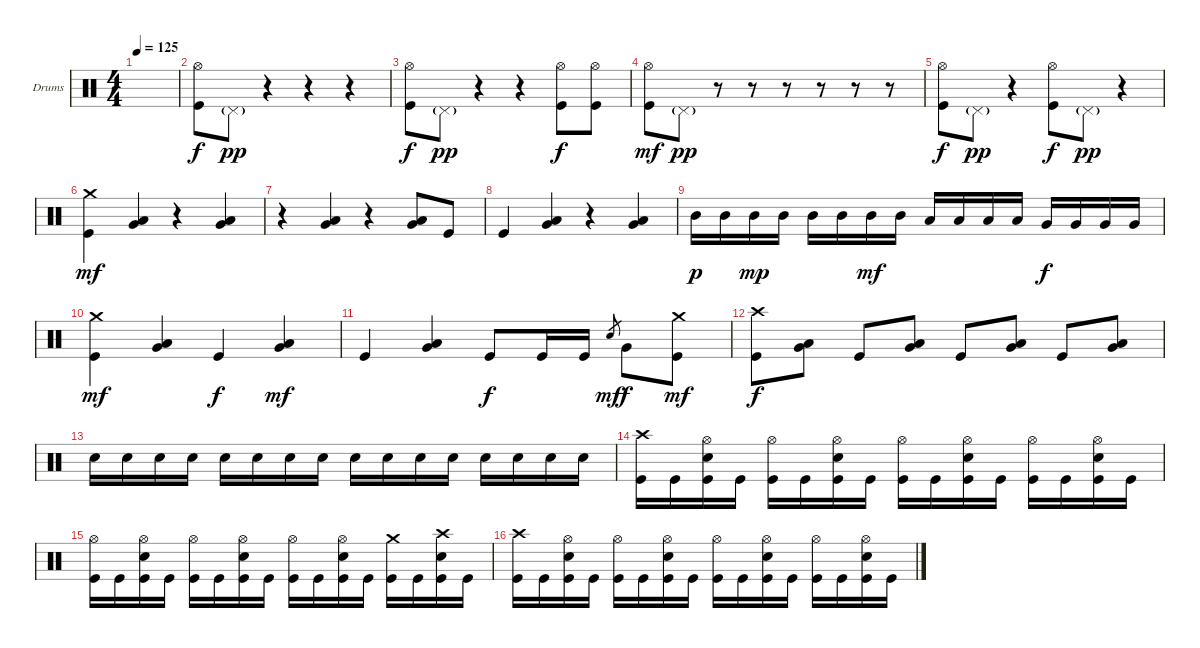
\defaultSystemsLayout 4
\bracketExtendMode groupsimilarinstruments
\firstSystemTrackNameOrientation horizontal
\otherSystemsTrackNameOrientation horizontal
\track ("Michael Thomas" "Drums") {instrument percussion}
\staff {score}
\articulation defaults
\ts (4 4)
\tempo 125
\clef neutral
\scale
0.474178
\ks c
|
\scale
0.262911 ("Hi-Hat (open)" "Kick (hit)").8 "Pedal Hi-Hat (hit)"{g}.8{dy pp} r.4 r.4 r.4 |
\scale
0.262911 ("Hi-Hat (open)" "Kick (hit)").8{dy f} "Pedal Hi-Hat (hit)"{g}.8{dy pp} r.4 r.4 ("Hi-Hat (open)" "Kick (hit)").8{dy f} ("Hi-Hat (open)" "Kick (hit)").8 |
\scale
0.333333 ("Hi-Hat (open)" "Kick (hit)").8{dy mf} "Pedal Hi-Hat (hit)"{g}.8{dy pp} r.8 r.8 r.8 r.8 r.8 r.8 |
\scale
0.333333 ("Hi-Hat (open)" "Kick (hit)").8{dy f} "Pedal Hi-Hat (hit)"{g}.8{dy pp} r.4 ("Hi-Hat (open)" "Kick (hit)").8{dy f} "Pedal Hi-Hat (hit)"{g}.8{dy pp} r.4 |
\scale
0.333333 ("Crash medium (hit)" "Kick (hit)").4{dy mf} ("Low Tom (hit)" "Very Low Tom (hit)").4 r.4 ("Low Tom (hit)" "Very Low Tom (hit)").4 |
\scale
0.333333 r.4 ("Low Tom (hit)" "Very Low Tom (hit)").4 r.4 ("Low Tom (hit)" "Very Low Tom (hit)").8 "Kick (hit)".8 |
\scale
0.333333 "Kick (hit)".4 ("Low Tom (hit)" "Very Low Tom (hit)").4 r.4 ("Low Tom (hit)" "Very Low Tom (hit)").4 |
\scale
0.333333 "Mid Tom (hit)".16{dy p} "Mid Tom (hit)".16 "Mid Tom (hit)".16{dy mp} "Mid Tom (hit)".16 "Mid Tom (hit)".16 "Mid Tom (hit)".16 "Mid Tom (hit)".16{dy mf} "Mid Tom (hit)".16 "Low Tom (hit)".16 "Low Tom (hit)".16 "Low Tom (hit)".16 "Low Tom (hit)".16 "Very Low Tom (hit)".16{dy f} "Very Low Tom (hit)".16 "Very Low Tom (hit)".16 "Very Low Tom (hit)".16 |
\scale
0.333333 ("Crash medium (hit)" "Kick (hit)").4{dy mf} ("Low Tom (hit)" "Very Low Tom (hit)").4 "Kick (hit)".4{dy f} ("Low Tom (hit)" "Very Low Tom (hit)").4{dy mf} |
\scale
0.333333 "Kick (hit)".4 ("Low Tom (hit)" "Very Low Tom (hit)").4 "Kick (hit)".8{dy f} "Kick (hit)".16 "Kick (hit)".16 "Snare (hit) 2".8{gr dy mf} "Very Low Tom (hit)".8{dy f} ("Crash medium (hit)" "Kick (hit)").8{dy mf} |
\scale
0.333333 ("Crash high (hit)" "Kick (hit)").8{dy f} ("Low Tom (hit)" "Very Low Tom (hit)").8 "Kick (hit)".8 ("Low Tom (hit)" "Very Low Tom (hit)").8 "Kick (hit)".8 ("Low Tom (hit)" "Very Low Tom (hit)").8 "Kick (hit)".8 ("Low Tom (hit)" "Very Low Tom (hit)").8 |
\scale
0.333333 "Snare (hit) 2".16 "Snare (hit) 2".16 "Snare (hit) 2".16 "Snare (hit) 2".16 "Snare (hit) 2".16 "Snare (hit) 2".16 "Snare (hit) 2".16 "Snare (hit) 2".16 "Snare (hit) 2".16 "Snare (hit) 2".16 "Snare (hit) 2".16 "Snare (hit) 2".16 "Snare (hit) 2".16 "Snare (hit) 2".16 "Snare (hit) 2".16 "Snare (hit) 2".16 |
\scale
0.333333 ("Crash high (hit)" "Kick (hit)").16 "Kick (hit)".16 ("Hi-Hat (open)" "Snare (hit) 2" "Kick (hit)").16 "Kick (hit)".16 ("Hi-Hat (open)" "Kick (hit)").16 "Kick (hit)".16 ("Hi-Hat (open)" "Snare (hit) 2" "Kick (hit)").16 "Kick (hit)".16 ("Hi-Hat (open)" "Kick (hit)").16 "Kick (hit)".16 ("Hi-Hat (open)" "Snare (hit) 2" "Kick (hit)").16 "Kick (hit)".16 ("Hi-Hat (open)" "Kick (hit)").16 "Kick (hit)".16 ("Hi-Hat (open)" "Snare (hit) 2" "Kick (hit)").16 "Kick (hit)".16 |
\scale
0.333333 ("Hi-Hat (open)" "Kick (hit)").16 "Kick (hit)".16 ("Hi-Hat (open)" "Snare (hit) 2" "Kick (hit)").16 "Kick (hit)".16 ("Hi-Hat (open)" "Kick (hit)").16 "Kick (hit)".16 ("Hi-Hat (open)" "Snare (hit) 2" "Kick (hit)").16 "Kick (hit)".16 ("Hi-Hat (open)" "Kick (hit)").16 "Kick (hit)".16 ("Hi-Hat (open)" "Snare (hit) 2" "Kick (hit)").16 "Kick (hit)".16 ("Crash medium (hit)" "Kick (hit)").16 "Kick (hit)".16 ("Crash high (hit)" "Snare (hit) 2" "Kick (hit)").16 "Kick (hit)".16 |
\scale
0.333333 ("Crash high (hit)" "Kick (hit)").16 "Kick (hit)".16 ("Hi-Hat (open)" "Snare (hit) 2" "Kick (hit)").16 "Kick (hit)".16 ("Hi-Hat (open)" "Kick (hit)").16 "Kick (hit)".16 ("Hi-Hat (open)" "Snare (hit) 2" "Kick (hit)").16 "Kick (hit)".16 ("Hi-Hat (open)" "Kick (hit)").16 "Kick (hit)".16 ("Hi-Hat (open)" "Snare (hit) 2" "Kick (hit)").16 "Kick (hit)".16 ("Hi-Hat (open)" "Kick (hit)").16 "Kick (hit)".16 ("Hi-Hat (open)" "Snare (hit) 2" "Kick (hit)").16 "Kick (hit)".16
